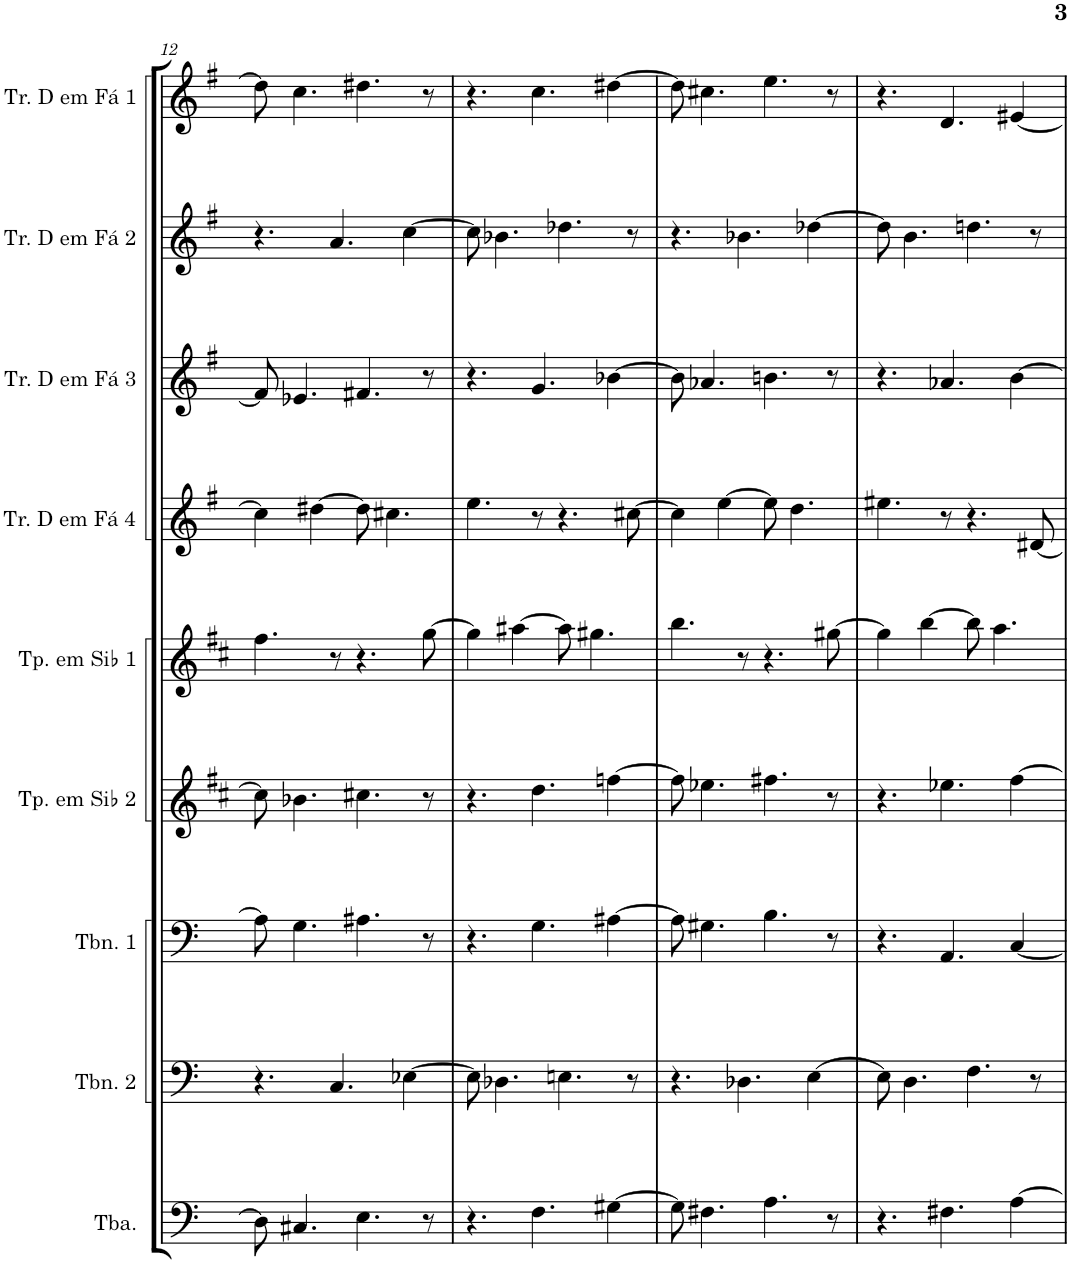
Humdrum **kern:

**kern	**kern	**kern	**kern	**kern	**kern	**kern	**kern	**kern
*part9	*part8	*part7	*part6	*part5	*part4	*part3	*part2	*part1
*staff9	*staff8	*staff7	*staff6	*staff5	*staff4	*staff3	*staff2	*staff1
*I"Tuba	*I"Trombone 2	*I"Trombone 1	*I"Trompete em Sib 2	*I"Trompete em Sib 1	*I"Trompa em Fá 4	*I"Trompa em Fá 3	*I"Trompa em Fá 2	*I"Trompa em Fá 1
*I'Tba.	*I'Tbn. 2	*I'Tbn. 1	*I'Tp. em Sib 2	*I'Tp. em Sib 1	*	*	*	*
!!LO:PB:g=z
*clefF4	*clefF4	*clefF4	*clefG2	*clefG2	*clefG2	*clefG2	*clefG2	*clefG2
*	*	*	*Trd1c2	*Trd1c2	*Trd4c7	*Trd4c7	*Trd4c7	*Trd4c7
*k[]	*k[]	*k[]	*k[f#c#]	*k[f#c#]	*k[f#]	*k[f#]	*k[f#]	*k[f#]
*M4/4	*M4/4	*M4/4	*M4/4	*M4/4	*M4/4	*M4/4	*M4/4	*M4/4
=12	=12	=12	=12	=12	=12	=12	=12	=12
8D#\]	4.r	8A\]	8cc\]	4.ff#\	4cc\]	8f/]	4.r	8dd\]
4.C#X/	.	4.G\	4.b-X\	.	.	4.e-X/	.	4.cc\
.	.	.	.	.	[4dd#X\	.	.	.
.	4.C/	.	.	8r	.	.	4.a/	.
4.E\	.	4.A#X\	4.cc#X\	4.r	8dd#\]	4.f#X/	.	4.dd#X\
.	.	.	.	.	4.cc#X\	.	.	.
.	[4E-X\	.	.	.	.	.	[4cc\	.
8r	.	8r	8r	[8gg\	.	8r	.	8r
=13	=13	=13	=13	=13	=13	=13	=13	=13
4.r	8E-\]	4.r	4.r	4gg\]	4.ee\	4.r	8cc\]	4.r
.	4.D-X\	.	.	.	.	.	4.b-X\	.
.	.	.	.	[4aa#X\	.	.	.	.
4.F\	.	4.G\	4.dd\	.	8r	4.g/	.	4.cc\
.	4.En\	.	.	8aa#\]	4.r	.	4.dd-X\	.
.	.	.	.	4.gg#X\	.	.	.	.
[4G#X\	.	[4A#X\	[4ffn\	.	.	[4b-X\	.	[4dd#X\
.	8r	.	.	.	[8cc#X\	.	8r	.
=14	=14	=14	=14	=14	=14	=14	=14	=14
8G#\]	4.r	8A#\]	8ff\]	4.bb\	4cc#\]	8b-\]	4.r	8dd#\]
4.F#X\	.	4.G#X\	4.ee-X\	.	.	4.a-X/	.	4.cc#X\
.	.	.	.	.	[4ee\	.	.	.
.	4.D-X\	.	.	8r	.	.	4.b-X\	.
4.A\	.	4.B\	4.ff#X\	4.r	8ee\]	4.bn\	.	4.ee\
.	.	.	.	.	4.dd\	.	.	.
.	[4E\	.	.	.	.	.	[4dd-X\	.
8r	.	8r	8r	[8gg#X\	.	8r	.	8r
=15	=15	=15	=15	=15	=15	=15	=15	=15
4.r	8E\]	4.r	4.r	4gg#\]	4.ee#X\	4.r	8dd-\]	4.r
.	4.D\	.	.	.	.	.	4.b\	.
.	.	.	.	[4bb\	.	.	.	.
4.F#X\	.	4.AA/	4.ee-X\	.	8r	4.a-X/	.	4.d/
.	4.F\	.	.	8bb\]	4.r	.	4.ddn\	.
.	.	.	.	4.aa\	.	.	.	.
[4A\	.	[4C/	[4ff#\	.	.	[4b\	.	[4e#X/
.	8r	.	.	.	[8d#X/	.	8r	.
=	=	=	=	=	=	=	=	=
*-	*-	*-	*-	*-	*-	*-	*-	*-
